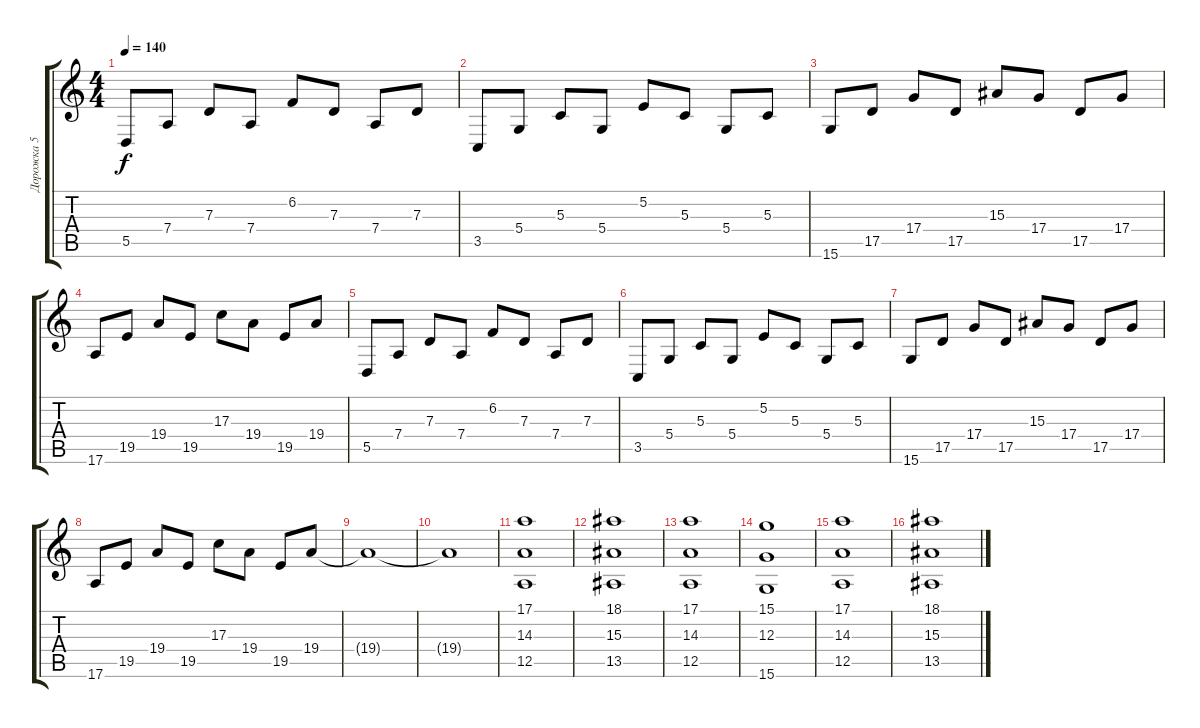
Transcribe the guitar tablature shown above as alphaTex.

\track ("Дорожка 5" "Дорожка 5") {instrument stringensemble1}
\staff {score tabs}
\tuning (E4 B3 G3 D3 A2 E2) {hide}
\ts (4 4)
\tempo 140
\clef g2
\ks c
5.5.8{dy f} 7.4.8 7.3.8 7.4.8 6.2.8 7.3.8 7.4.8 7.3.8 |
3.5.8 5.4.8 5.3.8 5.4.8 5.2.8 5.3.8 5.4.8 5.3.8 |
15.6.8 17.5.8 17.4.8 17.5.8 15.3.8 17.4.8 17.5.8 17.4.8 |
17.6.8 19.5.8 19.4.8 19.5.8 17.3.8 19.4.8 19.5.8 19.4.8 |
5.5.8 7.4.8 7.3.8 7.4.8 6.2.8 7.3.8 7.4.8 7.3.8 |
3.5.8 5.4.8 5.3.8 5.4.8 5.2.8 5.3.8 5.4.8 5.3.8 |
15.6.8 17.5.8 17.4.8 17.5.8 15.3.8 17.4.8 17.5.8 17.4.8 |
17.6.8 19.5.8 19.4.8 19.5.8 17.3.8 19.4.8 19.5.8 19.4.8 |
19.4{t}.1 |
19.4{t}.1 |
(17.1 14.3 12.5).1 |
(18.1 15.3 13.5).1 |
(17.1 14.3 12.5).1 |
(15.1 12.3 15.6).1 |
(17.1 14.3 12.5).1 |
(18.1 15.3 13.5).1
